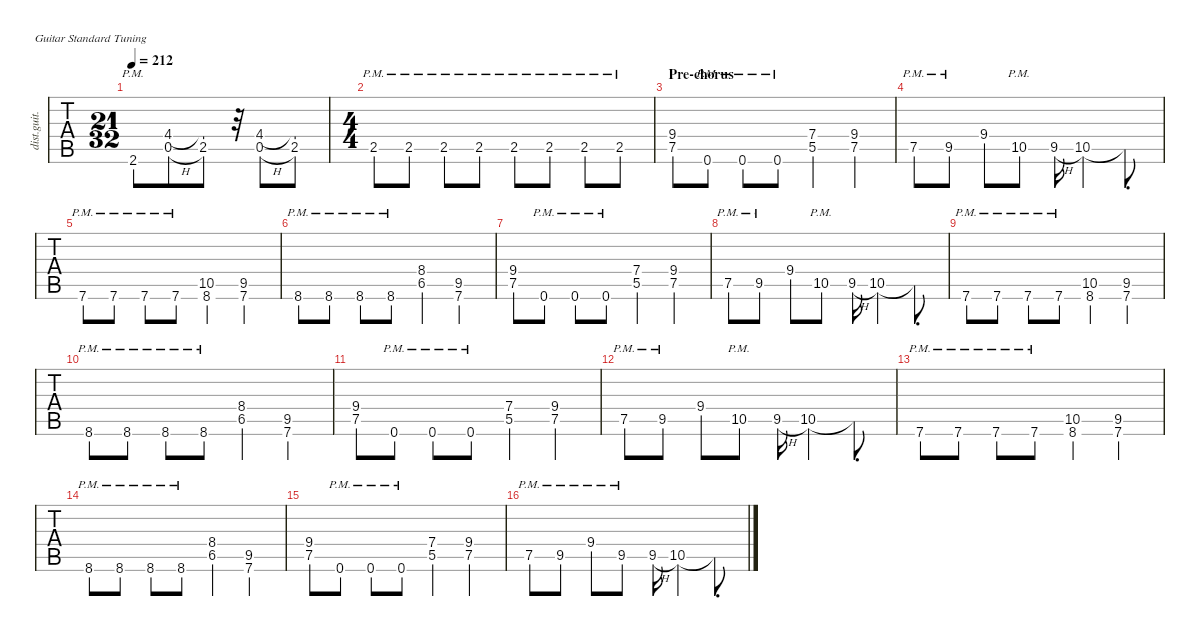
\defaultSystemsLayout 4
\hideDynamics
\bracketExtendMode nobrackets
\track ("Rhythm Guitar (Kirk)" "dist.guit.") {defaultSystemsLayout 4 multiBarRest instrument distortionguitar}
\staff {tabs}
\tuning (E4 B3 G3 D3 A2 E2)
\ts (21 32)
\beaming (8 3 2)
\tempo 212
\clef g2
\scale
0.208389
\ks c
2.6{pm acc #}.8{dy mf} (4.4{acc #} 0.5{h}).8 (2.5 4.4{t acc #}).8 r.32 (4.4{acc #} 0.5{h}).8 (2.5 4.4{t acc #}).8 |
\ts (4 4)
\beaming (8 2 2 2 2)
\scale
0.202927 2.5{pm}.8 2.5{pm}.8 2.5{pm}.8 2.5{pm}.8 2.5{pm}.8 2.5{pm}.8 2.5{pm}.8 2.5{pm}.8 |
\section ("" "Pre-chorus")
\scale
0.233904 (7.5 9.4).8 0.6{pm}.8 0.6{pm}.8 0.6{pm}.8 (5.5 7.4).4 (7.5 9.4).4 |
\scale
0.271269 7.5{pm}.8 9.5{pm acc #}.8 9.4.8 10.5{pm}.8 9.5{h acc #}.16 10.5.4 10.5{t}.8{d} |
\scale
0.247414 7.6{pm}.8 7.6{pm}.8 7.6{pm}.8 7.6{pm}.8 (8.6 10.5).4 (7.6 9.5{acc #}).4 |
\scale
0.247414 8.6{pm}.8 8.6{pm}.8 8.6{pm}.8 8.6{pm}.8 (6.5{acc #} 8.4{acc #}).4 (7.6 9.5{acc #}).4 |
\scale
0.244116 (7.5 9.4).8 0.6{pm}.8 0.6{pm}.8 0.6{pm}.8 (5.5 7.4).4 (7.5 9.4).4 |
\scale
0.267653 7.5{pm}.8 9.5{pm acc #}.8 9.4.8 10.5{pm}.8 9.5{h acc #}.16 10.5.4 10.5{t}.8{d} |
\scale
0.244116 7.6{pm}.8 7.6{pm}.8 7.6{pm}.8 7.6{pm}.8 (8.6 10.5).4 (7.6 9.5{acc #}).4 |
\scale
0.244116 8.6{pm}.8 8.6{pm}.8 8.6{pm}.8 8.6{pm}.8 (6.5{acc #} 8.4{acc #}).4 (7.6 9.5{acc #}).4 |
\scale
0.244116 (7.5 9.4).8 0.6{pm}.8 0.6{pm}.8 0.6{pm}.8 (5.5 7.4).4 (7.5 9.4).4 |
\scale
0.267653 7.5{pm}.8 9.5{pm acc #}.8 9.4.8 10.5{pm}.8 9.5{h acc #}.16 10.5.4 10.5{t}.8{d} |
\scale
0.244116 7.6{pm}.8 7.6{pm}.8 7.6{pm}.8 7.6{pm}.8 (8.6 10.5).4 (7.6 9.5{acc #}).4 |
\scale
0.244116 8.6{pm}.8 8.6{pm}.8 8.6{pm}.8 8.6{pm}.8 (6.5{acc #} 8.4{acc #}).4 (7.6 9.5{acc #}).4 |
\scale
0.162131 (7.5 9.4).8 0.6{pm}.8 0.6{pm}.8 0.6{pm}.8 (5.5 7.4).4 (7.5 9.4).4 |
\scale
0.177763 7.5{pm}.8 9.5{pm acc #}.8 9.4{pm}.8 9.5{pm acc #}.8 9.5{h acc #}.16 10.5.4 10.5{t}.8{d}
